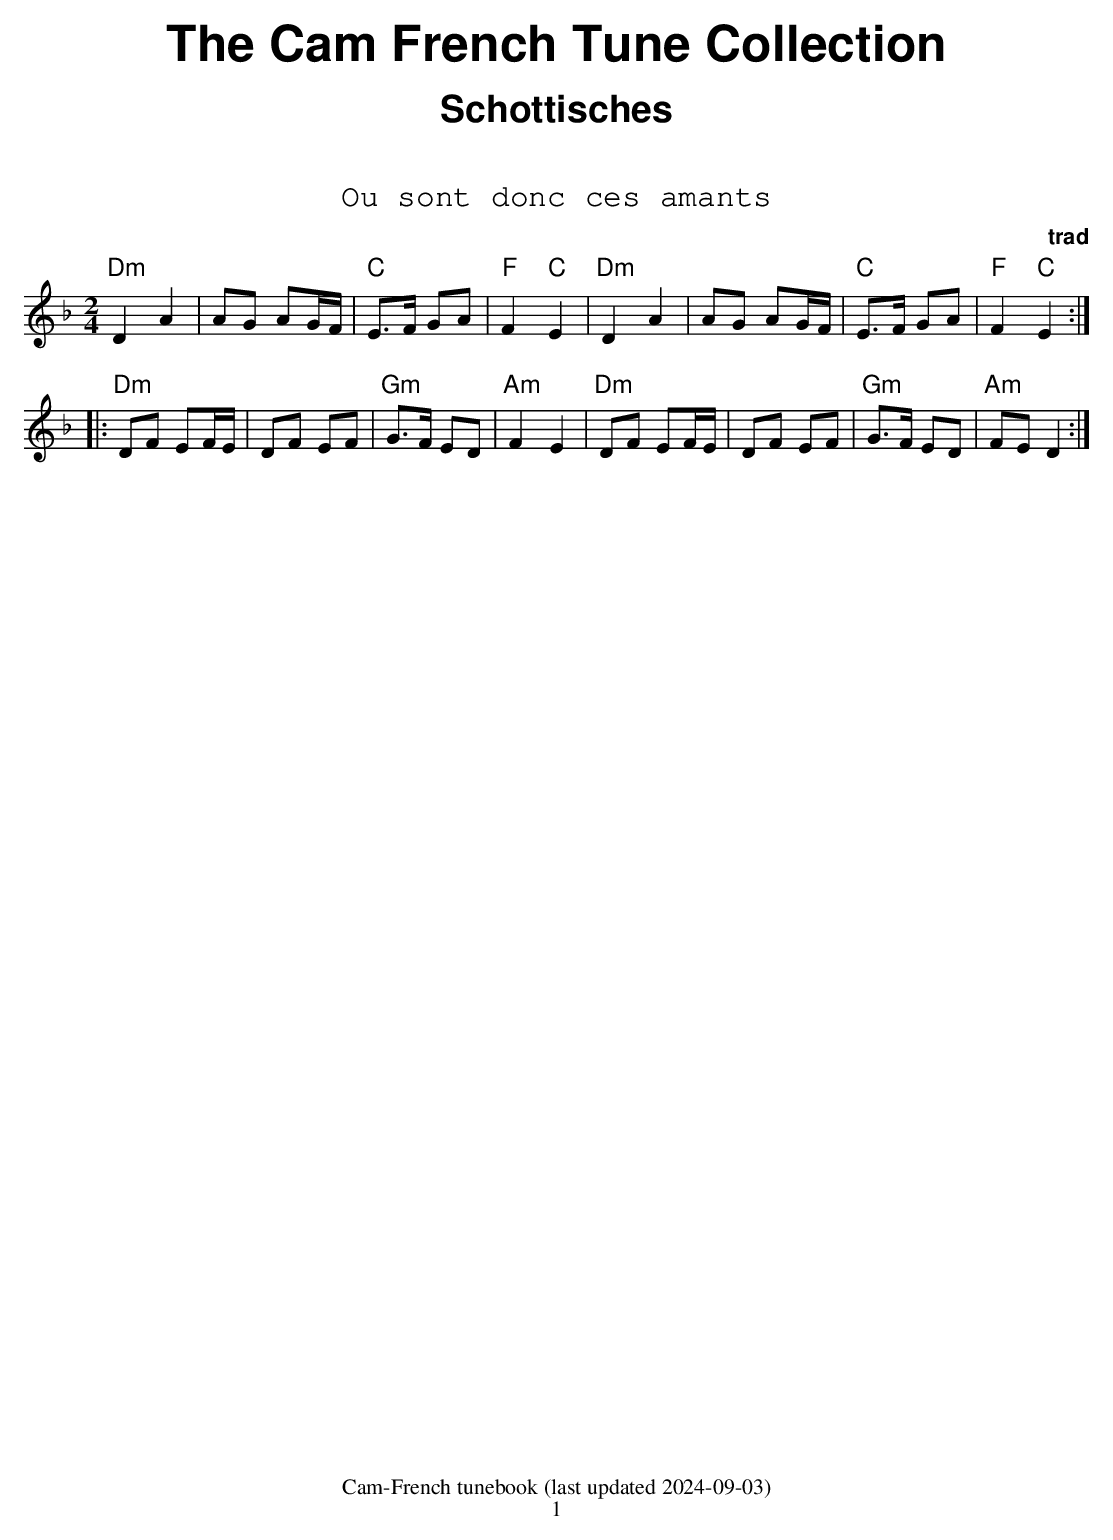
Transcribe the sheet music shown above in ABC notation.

X:1
T:Ou sont donc ces amants
C:trad
M:2/4
L:1/8
K:Dm
"Dm"D2 A2 | AG AG/2F/2 | "C"E3/2F/2 GA | "F"F2 "C"E2 |\
"Dm"D2 A2 | AG AG/2F/2 | "C"E3/2F/2 GA | "F"F2 "C"E2 :|
|:\
"Dm"DF EF/2E/2 | DF EF | "Gm"G3/2F/2 ED |"Am" F2 E2 |\
"Dm"DF EF/2E/2 | DF EF |"Gm" G3/2F/2 ED | "Am"FE D2 :|
